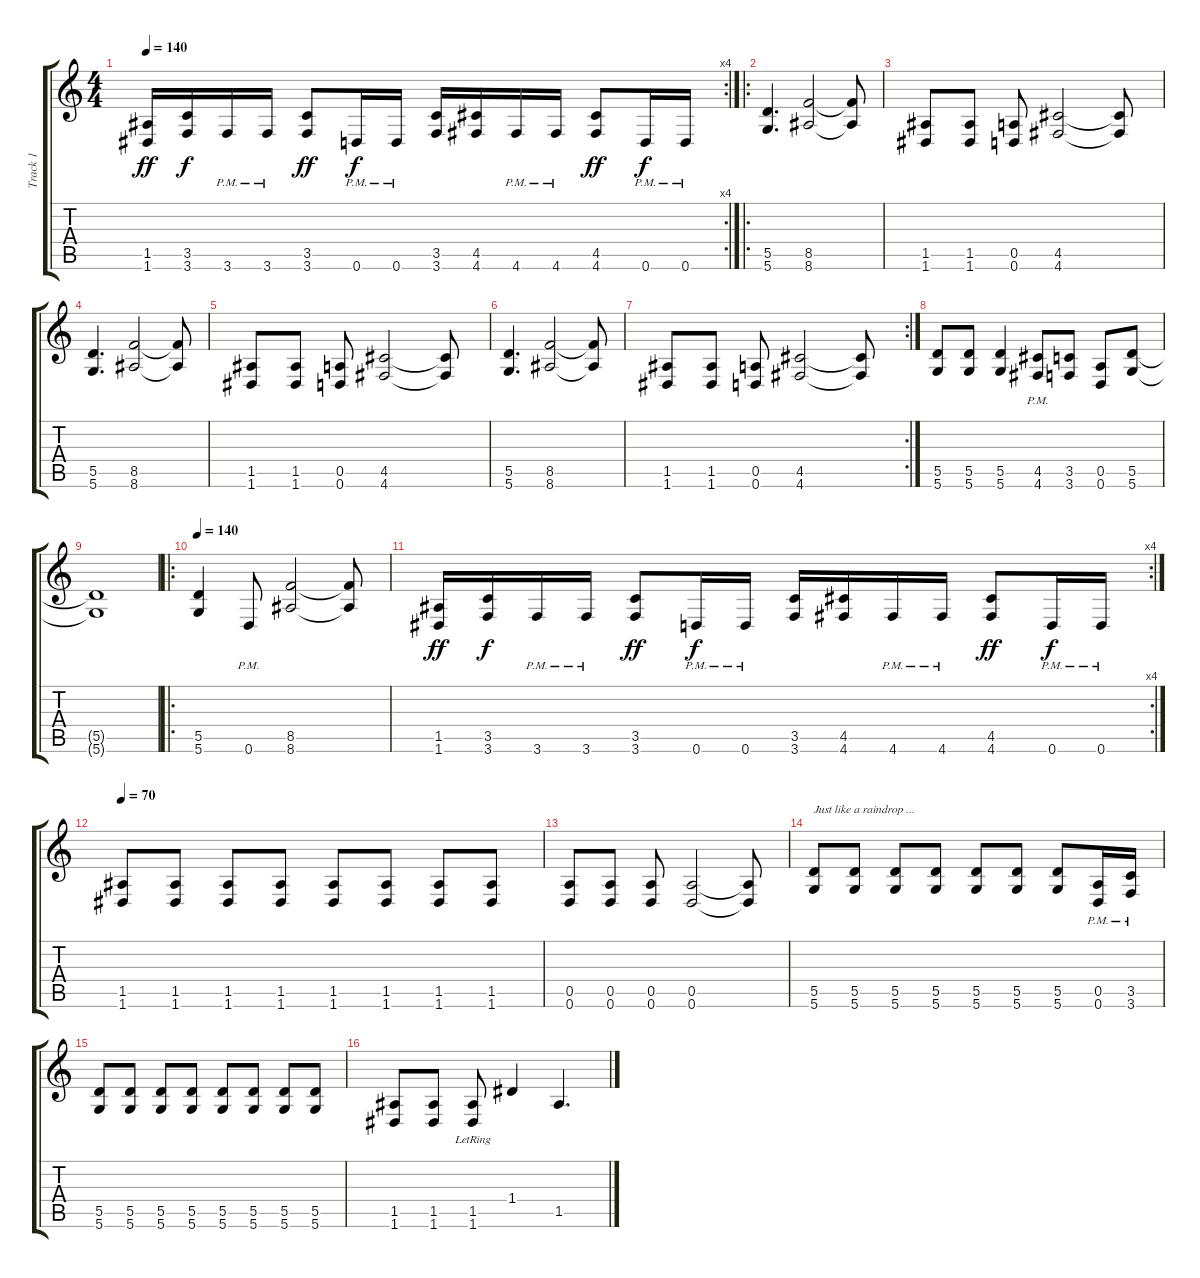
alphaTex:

\track ("Track 1" "Track 1") {instrument distortionguitar}
\staff {score tabs}
\tuning (E4 B3 G3 D3 A2 D2) {hide}
\rc 4
\ts (4 4)
\tempo 140
\clef g2
\ks c
(1.5 1.6).16{dy ff} (3.5 3.6).16{dy f} 3.6{pm}.16 3.6{pm}.16 (3.5 3.6).8{dy ff} 0.6{pm}.16{dy f} 0.6{pm}.16 (3.5 3.6).16 (4.5 4.6).16 4.6{pm}.16 4.6{pm}.16 (4.5 4.6).8{dy ff} 0.6{pm}.16{dy f} 0.6{pm}.16 |
\ro
(5.5 5.6).4{d} (8.5 8.6).2 (8.5{t} 8.6{t}).8 |
(1.5 1.6).8 (1.5 1.6).8 (0.5 0.6).8 (4.5 4.6).2 (4.5{t} 4.6{t}).8 |
(5.5 5.6).4{d} (8.5 8.6).2 (8.5{t} 8.6{t}).8 |
(1.5 1.6).8 (1.5 1.6).8 (0.5 0.6).8 (4.5 4.6).2 (4.5{t} 4.6{t}).8 |
(5.5 5.6).4{d} (8.5 8.6).2 (8.5{t} 8.6{t}).8 |
\rc 2
(1.5 1.6).8 (1.5 1.6).8 (0.5 0.6).8 (4.5 4.6).2 (4.5{t} 4.6{t}).8 |
(5.5 5.6).8 (5.5 5.6).8 (5.5 5.6).4 (4.5{pm} 4.6{pm}).8 (3.5 3.6).8 (0.5 0.6).8 (5.5 5.6).8 |
(5.5{t} 5.6{t}).1 |
\ro
\tempo 140
(5.5 5.6).4 0.6{pm}.8 (8.5 8.6).2 (8.5{t} 8.6{t}).8 |
\rc 4
(1.5 1.6).16{dy ff} (3.5 3.6).16{dy f} 3.6{pm}.16 3.6{pm}.16 (3.5 3.6).8{dy ff} 0.6{pm}.16{dy f} 0.6{pm}.16 (3.5 3.6).16 (4.5 4.6).16 4.6{pm}.16 4.6{pm}.16 (4.5 4.6).8{dy ff} 0.6{pm}.16{dy f} 0.6{pm}.16 |
\tempo 70
(1.5 1.6).8 (1.5 1.6).8 (1.5 1.6).8 (1.5 1.6).8 (1.5 1.6).8 (1.5 1.6).8 (1.5 1.6).8 (1.5 1.6).8 |
(0.5 0.6).8 (0.5 0.6).8 (0.5 0.6).8 (0.5 0.6).2 (0.5{t} 0.6{t}).8 |
(5.5 5.6).8{txt "Just like a raindrop ..."} (5.5 5.6).8 (5.5 5.6).8 (5.5 5.6).8 (5.5 5.6).8 (5.5 5.6).8 (5.5 5.6).8 (0.5{pm} 0.6{pm}).16 (3.5{pm} 3.6{pm}).16 |
(5.5 5.6).8 (5.5 5.6).8 (5.5 5.6).8 (5.5 5.6).8 (5.5 5.6).8 (5.5 5.6).8 (5.5 5.6).8 (5.5 5.6).8 |
(1.5 1.6).8 (1.5 1.6).8 (1.5{lr} 1.6{lr}).8 1.4.4 1.5.4{d}
